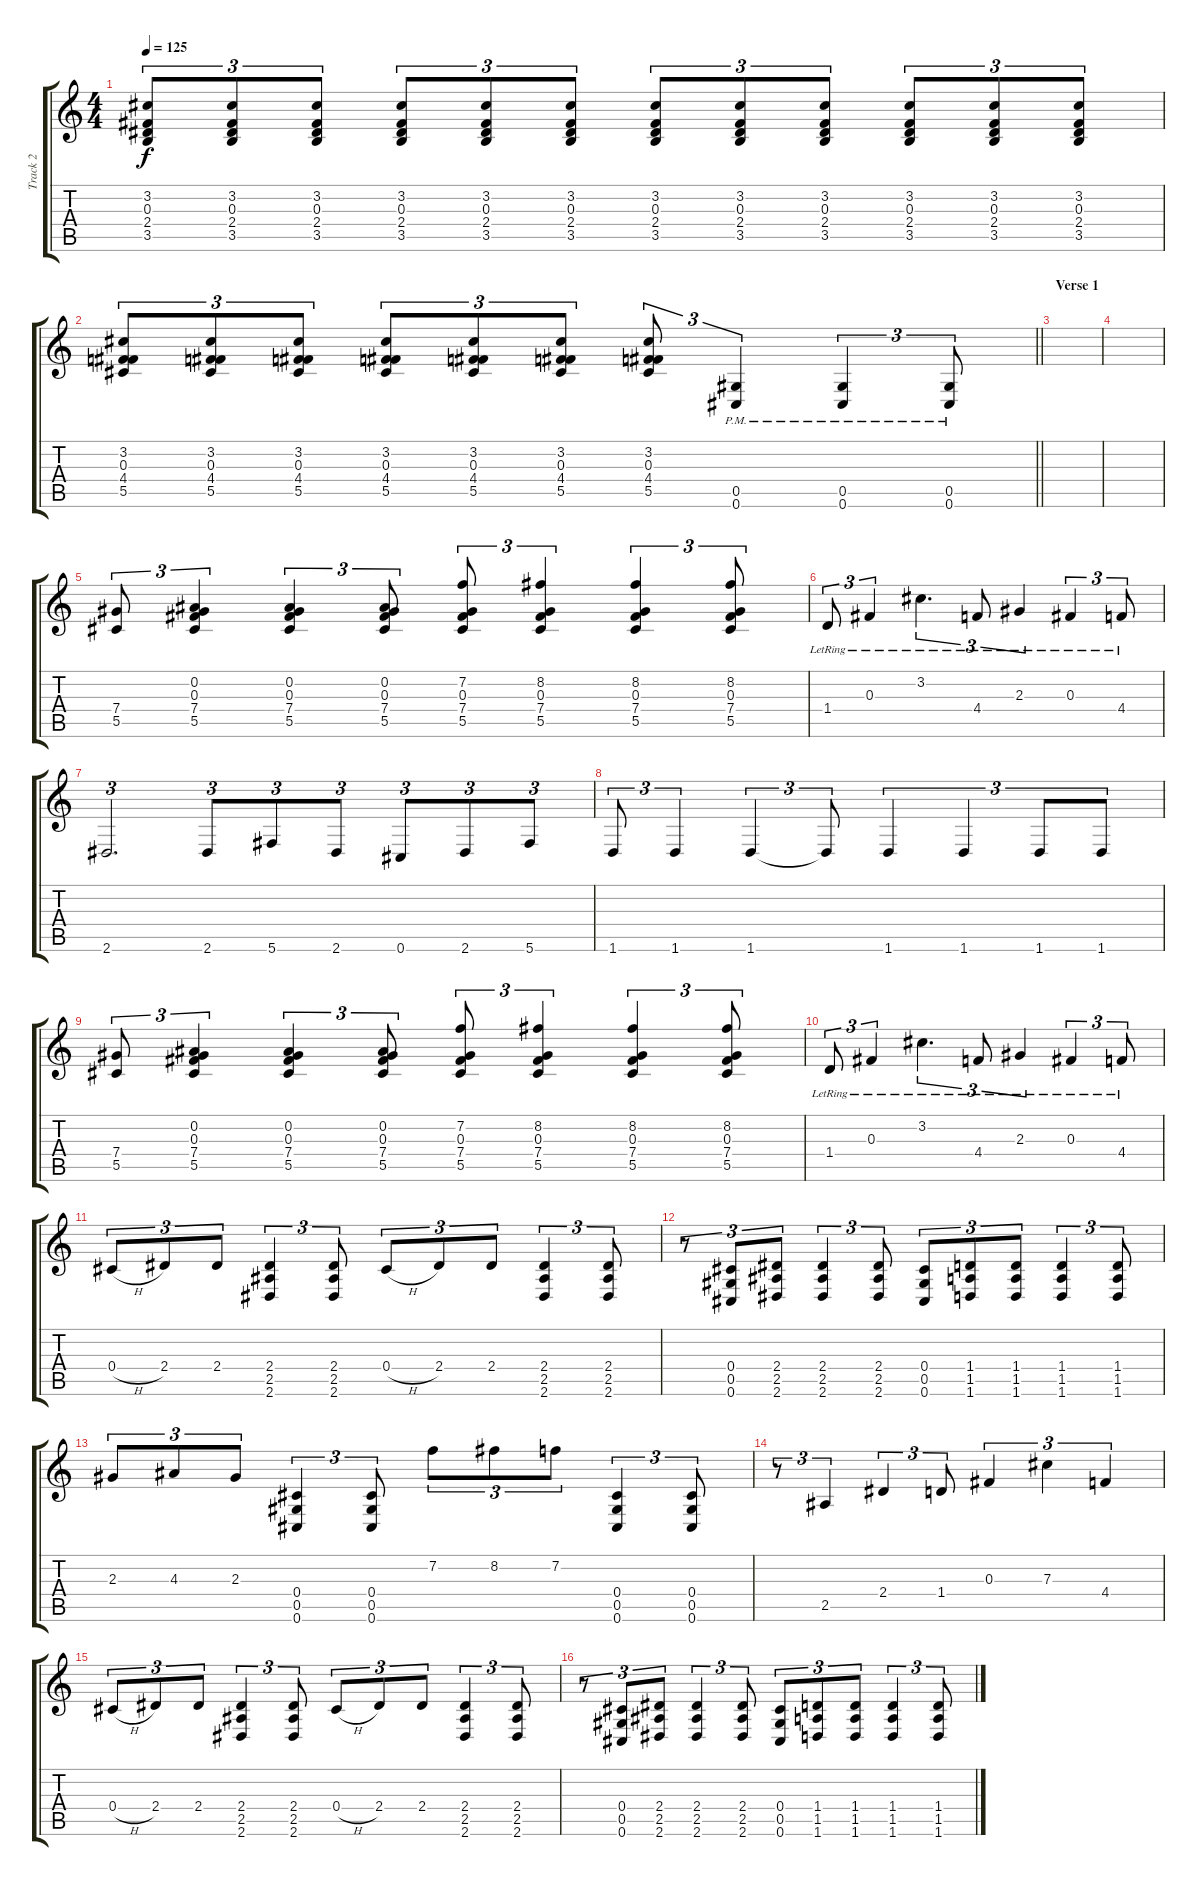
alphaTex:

\track ("Track 2" "Track 2") {instrument distortionguitar}
\staff {score tabs}
\tuning (Eb4 Bb3 Gb3 Db3 Ab2 Db2) {hide}
\ts (4 4)
\tempo 125
\clef g2
\ks c
(3.2 0.3 2.4 3.5).8{tu (3 2) dy f} (3.2 0.3 2.4 3.5).8{tu (3 2)} (3.2 0.3 2.4 3.5).8{tu (3 2)} (3.2 0.3 2.4 3.5).8{tu (3 2)} (3.2 0.3 2.4 3.5).8{tu (3 2)} (3.2 0.3 2.4 3.5).8{tu (3 2)} (3.2 0.3 2.4 3.5).8{tu (3 2)} (3.2 0.3 2.4 3.5).8{tu (3 2)} (3.2 0.3 2.4 3.5).8{tu (3 2)} (3.2 0.3 2.4 3.5).8{tu (3 2)} (3.2 0.3 2.4 3.5).8{tu (3 2)} (3.2 0.3 2.4 3.5).8{tu (3 2)} |
\barLineRight lightlight
(3.2 0.3 4.4 5.5).8{tu (3 2)} (3.2 0.3 4.4 5.5).8{tu (3 2)} (3.2 0.3 4.4 5.5).8{tu (3 2)} (3.2 0.3 4.4 5.5).8{tu (3 2)} (3.2 0.3 4.4 5.5).8{tu (3 2)} (3.2 0.3 4.4 5.5).8{tu (3 2)} (3.2 0.3 4.4 5.5).8{tu (3 2)} (0.5{pm} 0.6{pm}).4{tu (3 2)} (0.5{pm} 0.6{pm}).4{tu (3 2)} (0.5{pm} 0.6{pm}).8{tu (3 2)} |
\section ("" "Verse 1")
|
|
(7.4 5.5).8{tu (3 2)} (0.2 0.3 7.4 5.5).4{tu (3 2)} (0.2 0.3 7.4 5.5).4{tu (3 2)} (0.2 0.3 7.4 5.5).8{tu (3 2)} (7.2 0.3 7.4 5.5).8{tu (3 2)} (8.2 0.3 7.4 5.5).4{tu (3 2)} (8.2 0.3 7.4 5.5).4{tu (3 2)} (8.2 0.3 7.4 5.5).8{tu (3 2)} |
1.4{lr}.8{tu (3 2)} 0.3{lr}.4{tu (3 2)} 3.2{lr}.4{d tu (3 2)} 4.4{lr}.8{tu (3 2)} 2.3{lr}.4{tu (3 2)} 0.3{lr}.4{tu (3 2)} 4.4{lr}.8{tu (3 2)} |
2.6.2{d tu (3 2)} 2.6.8{tu (3 2)} 5.6.8{tu (3 2)} 2.6.8{tu (3 2)} 0.6.8{tu (3 2)} 2.6.8{tu (3 2)} 5.6.8{tu (3 2)} |
1.6.8{tu (3 2)} 1.6.4{tu (3 2)} 1.6.4{tu (3 2)} 1.6{t}.8{tu (3 2)} 1.6.4{tu (3 2)} 1.6.4{tu (3 2)} 1.6.8{tu (3 2)} 1.6.8{tu (3 2)} |
(7.4 5.5).8{tu (3 2)} (0.2 0.3 7.4 5.5).4{tu (3 2)} (0.2 0.3 7.4 5.5).4{tu (3 2)} (0.2 0.3 7.4 5.5).8{tu (3 2)} (7.2 0.3 7.4 5.5).8{tu (3 2)} (8.2 0.3 7.4 5.5).4{tu (3 2)} (8.2 0.3 7.4 5.5).4{tu (3 2)} (8.2 0.3 7.4 5.5).8{tu (3 2)} |
1.4{lr}.8{tu (3 2)} 0.3{lr}.4{tu (3 2)} 3.2{lr}.4{d tu (3 2)} 4.4{lr}.8{tu (3 2)} 2.3{lr}.4{tu (3 2)} 0.3{lr}.4{tu (3 2)} 4.4{lr}.8{tu (3 2)} |
0.4{h}.8{tu (3 2)} 2.4.8{tu (3 2)} 2.4.8{tu (3 2)} (2.4 2.5 2.6).4{tu (3 2)} (2.4 2.5 2.6).8{tu (3 2)} 0.4{h}.8{tu (3 2)} 2.4.8{tu (3 2)} 2.4.8{tu (3 2)} (2.4 2.5 2.6).4{tu (3 2)} (2.4 2.5 2.6).8{tu (3 2)} |
r.8{tu (3 2)} (0.4 0.5 0.6).8{tu (3 2)} (2.4 2.5 2.6).8{tu (3 2)} (2.4 2.5 2.6).4{tu (3 2)} (2.4 2.5 2.6).8{tu (3 2)} (0.4 0.5 0.6).8{tu (3 2)} (1.4 1.5 1.6).8{tu (3 2)} (1.4 1.5 1.6).8{tu (3 2)} (1.4 1.5 1.6).4{tu (3 2)} (1.4 1.5 1.6).8{tu (3 2)} |
2.3.8{tu (3 2)} 4.3.8{tu (3 2)} 2.3.8{tu (3 2)} (0.4 0.5 0.6).4{tu (3 2)} (0.4 0.5 0.6).8{tu (3 2)} 7.2.8{tu (3 2)} 8.2.8{tu (3 2)} 7.2.8{tu (3 2)} (0.4 0.5 0.6).4{tu (3 2)} (0.4 0.5 0.6).8{tu (3 2)} |
r.8{tu (3 2)} 2.5.4{tu (3 2)} 2.4.4{tu (3 2)} 1.4.8{tu (3 2)} 0.3.4{tu (3 2)} 7.3.4{tu (3 2)} 4.4.4{tu (3 2)} |
0.4{h}.8{tu (3 2)} 2.4.8{tu (3 2)} 2.4.8{tu (3 2)} (2.4 2.5 2.6).4{tu (3 2)} (2.4 2.5 2.6).8{tu (3 2)} 0.4{h}.8{tu (3 2)} 2.4.8{tu (3 2)} 2.4.8{tu (3 2)} (2.4 2.5 2.6).4{tu (3 2)} (2.4 2.5 2.6).8{tu (3 2)} |
r.8{tu (3 2)} (0.4 0.5 0.6).8{tu (3 2)} (2.4 2.5 2.6).8{tu (3 2)} (2.4 2.5 2.6).4{tu (3 2)} (2.4 2.5 2.6).8{tu (3 2)} (0.4 0.5 0.6).8{tu (3 2)} (1.4 1.5 1.6).8{tu (3 2)} (1.4 1.5 1.6).8{tu (3 2)} (1.4 1.5 1.6).4{tu (3 2)} (1.4 1.5 1.6).8{tu (3 2)}
